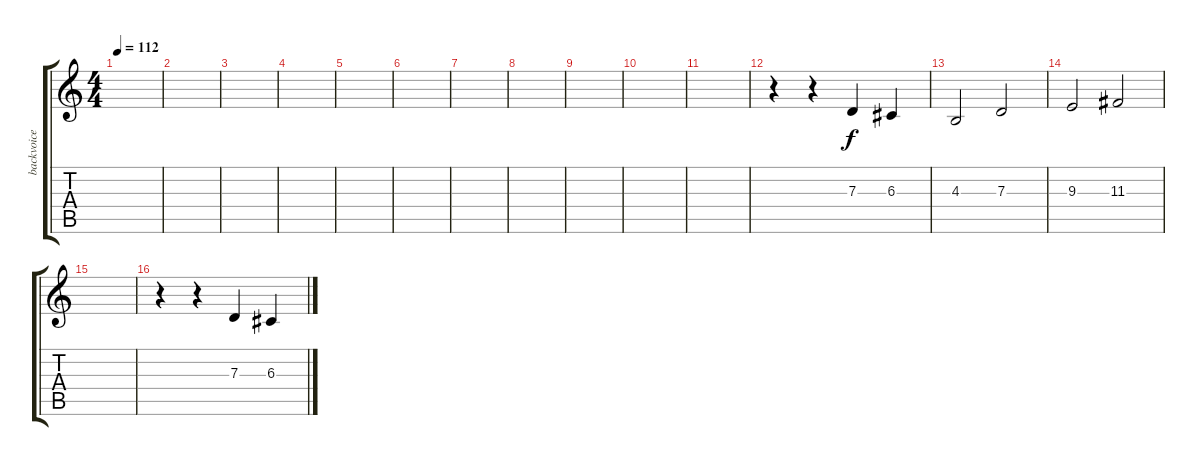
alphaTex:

\track ("backvoice" "backvoice") {instrument whistle}
\staff {score tabs}
\tuning (E4 B3 G3 D3 A2 E2) {hide}
\ts (4 4)
\tempo 112
\clef g2
\ks c
|
|
|
|
|
|
|
|
|
|
|
r.4 r.4 7.3.4 6.3.4 |
4.3.2 7.3.2 |
9.3.2 11.3.2 |
|
r.4 r.4 7.3.4 6.3.4
